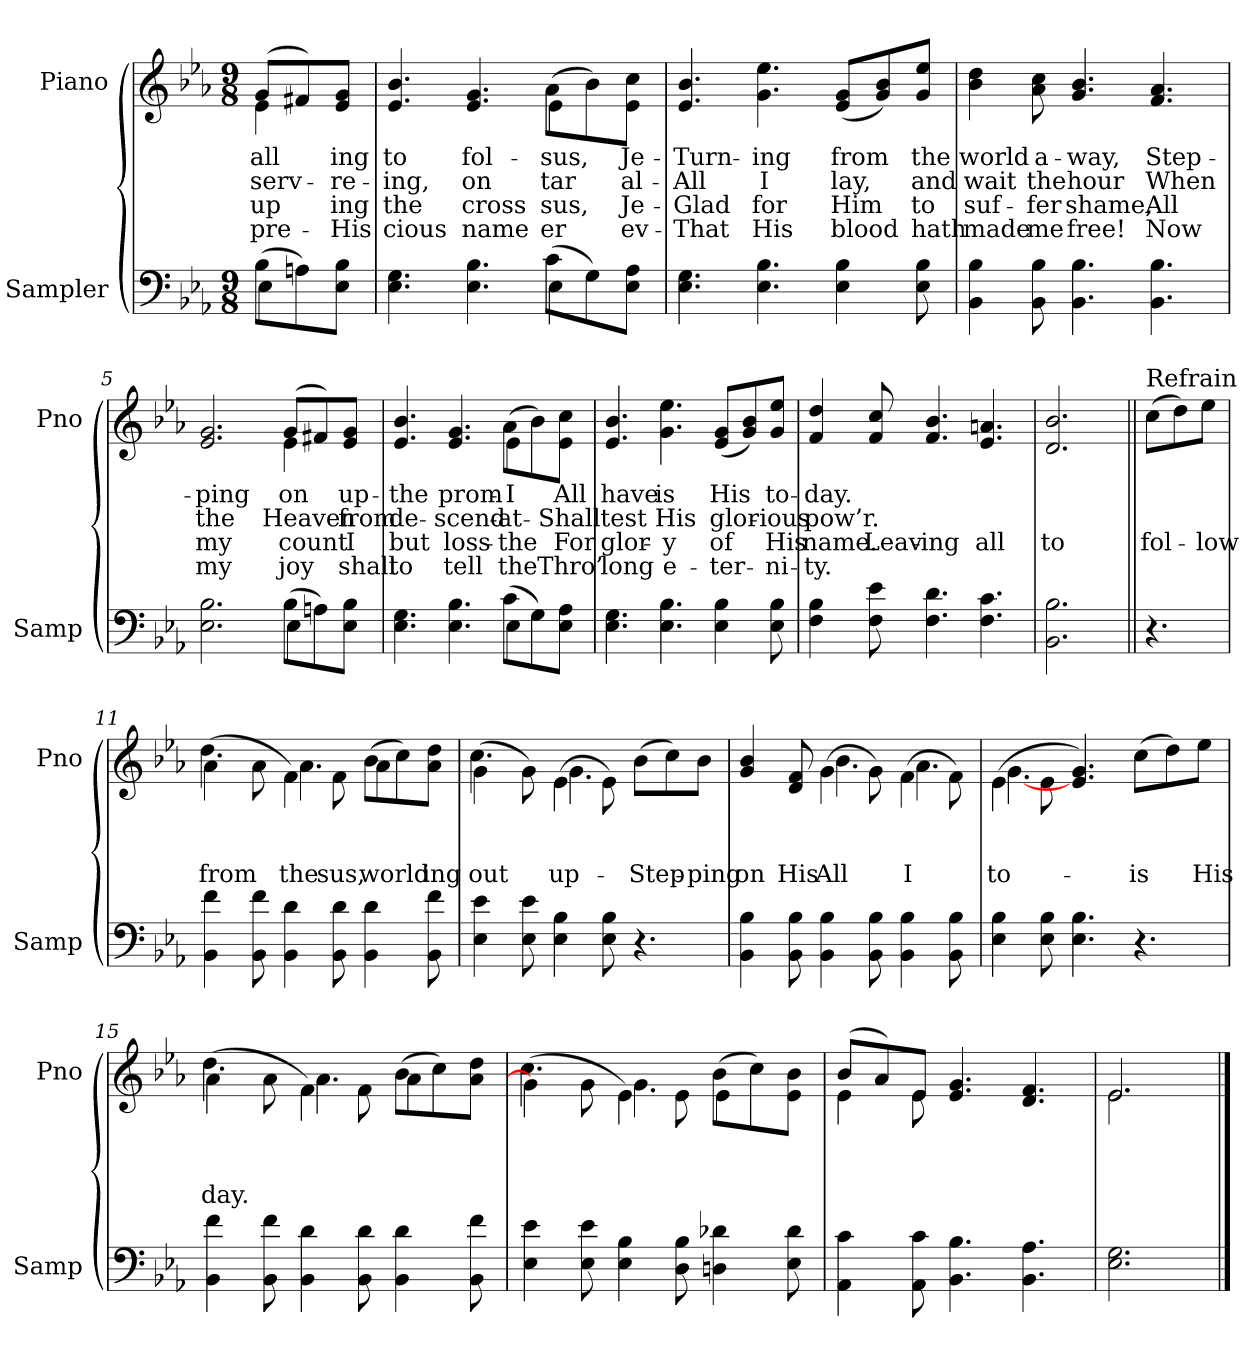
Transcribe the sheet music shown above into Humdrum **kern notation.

**kern	**kern	**text	**text	**text	**text
*part2	*part1	*part1	*part1	*part1	*part1
*staff2	*staff1	*staff1	*staff1	*staff1	*staff1
*I"Sampler	*I"Piano	*	*	*	*
*I'Samp	*I'Pno	*	*	*	*
*clefF4	*clefG2	*	*	*	*
*k[b-e-a-]	*k[b-e-a-]	*	*	*	*
*E-:	*E-:	*	*	*	*
*M9/8	*M9/8	*	*	*	*
=1	=1	=1	=1	=1	=1
*^	*^	*	*	*	*
(8B-\L	4E-	(8g/L	4e-	all	-serv-	up	pre-
8An\)	.	8f#X/)	.	.	.	.	.
8E-\ 8B-\J	8ryy	8e-/ 8g/J	8ryy	-ing	re-	-ing	His
=2	=2	=2	=2	=2	=2	=2	=2
4.E- 4.G	2.ryy	4.e- 4.b-	2.ryy	to	-ing,	the	-cious
4.E- 4.B-	.	4.e- 4.g	.	fol-	on	cross	name
(8c\L	4E-	(8a-\L	4e-	-sus,	-tar	-sus,	-er
8G\)	.	8b-\)	.	.	.	.	.
8E-\ 8A-\J	8ryy	8e-\ 8cc\J	8ryy	Je-	al-	Je-	-ev-
*v	*v	*	*	*	*	*	*
*	*v	*v	*	*	*	*
=3	=3	=3	=3	=3	=3
4.E- 4.G	4.e- 4.b-	Turn-	All	Glad	That
4.E- 4.B-	4.g 4.ee-	-ing	I	for	His
4E- 4B-	(8e-/ 8g/L	from	lay,	Him	blood
.	8g/ 8b-/)	.	.	.	.
8E- 8B-	8g/ 8ee-/J	the	and	to	hath
=4	=4	=4	=4	=4	=4
4BB- 4B-	4b- 4dd	world	wait	suf-	made
8BB- 8B-	8a- 8cc	a-	the	-fer	me
4.BB- 4.B-	4.g 4.b-	-way,	hour	shame,	free!
4.BB- 4.B-	4.f 4.a-	Step-	When	All	Now
=5	=5	=5	=5	=5	=5
*^	*^	*	*	*	*
2.E- 2.B-	2.ryy	2.e- 2.g	2.ryy	-ping	the	my	my
(8B-\L	4E-	(8g/L	4e-	-on	Heaven	count	joy
8An\)	.	8f#X/)	.	.	.	.	.
8E-\ 8B-\J	8ryy	8e-/ 8g/J	8ryy	up-	from	I	shall
=6	=6	=6	=6	=6	=6	=6	=6
4.E- 4.G	2.ryy	4.e- 4.b-	2.ryy	the	de-	but	to
4.E- 4.B-	.	4.e- 4.g	.	prom-	-scend-	loss-	tell
(8c\L	4E-	(8a-\L	4e-	I	at-	the	the
8G\)	.	8b-\)	.	.	.	.	.
8E-\ 8A-\J	8ryy	8e-\ 8cc\J	8ryy	All	Shall	For	Thro’
*v	*v	*	*	*	*	*	*
*	*v	*v	*	*	*	*
=7	=7	=7	=7	=7	=7
4.E- 4.G	4.e- 4.b-	have	-test	glor-	long
4.E- 4.B-	4.g 4.ee-	is	His	-y	e-
4E- 4B-	(8e-/ 8g/L	His	glor-	of	-ter-
.	8g/ 8b-/)	.	.	.	.
8E- 8B-	8g/ 8ee-/J	to-	-ious	His	-ni-
=8	=8	=8	=8	=8	=8
4F 4B-	4f 4dd	-day.	pow’r.	name.	-ty.
8F 8e-	8f 8cc	.	.	Leav-	.
4.F 4.d	4.f 4.b-	.	.	-ing	.
4.F 4.c	4.e- 4.an	.	.	all	.
=9	=9	=9	=9	=9	=9
2.BB- 2.B-	2.d 2.b-	.	.	to	.
=10||	=10||	=10||	=10||	=10||	=10||
!	!LO:TX:t=Refrain	!	!	!	!
4.r	(8cc\L	.	.	fol-	.
.	8dd\)	.	.	.	.
.	8ee-\J	.	.	-low	.
=11	=11	=11	=11	=11	=11
*	*^	*	*	*	*
4BB- 4f	(4a-\	4.dd	.	.	from	.
8BB- 8f	8a-\	.	.	.	.	.
4BB- 4d	4f\)	4.a-	.	.	the	.
8BB- 8d	8f\	.	.	.	-sus,	.
4BB- 4d	(8b-\L	4a-	.	.	world	.
.	8cc\)	.	.	.	.	.
8BB- 8f	8a-\ 8dd\J	8ryy	.	.	-ing	.
=12	=12	=12	=12	=12	=12	=12
4E- 4e-	(4g\	4.cc	.	.	out	.
8E- 8e-	8g\)	.	.	.	.	.
4E- 4B-	(4e-\	4.g	.	.	up-	.
8E- 8B-	8e-\)	.	.	.	.	.
4.r	(8b-\L	4.ryy	.	.	Step-	.
.	8cc\)	.	.	.	.	.
.	8b-\J	.	.	.	-ping	.
=13	=13	=13	=13	=13	=13	=13
4BB- 4B-	4g 4b-	4.ryy	.	.	-on	.
8BB- 8B-	8d 8f	.	.	.	His	.
4BB- 4B-	(4g\	4.b-	.	.	All	.
8BB- 8B-	8g\)	.	.	.	.	.
4BB- 4B-	(4f\	4.a-	.	.	I	.
8BB- 8B-	8f\)	.	.	.	.	.
=14	=14	=14	=14	=14	=14	=14
4E- 4B-	(4e-\	[4.g	.	.	to-	.
8E- 8B-	8e-\	.	.	.	.	.
4.E- 4.B-	4.e- 4.g)	2.ryy	.	.	.	.
4.r	(8cc\L	.	.	.	is	.
.	8dd\)	.	.	.	.	.
.	8ee-\J	.	.	.	His	.
=15	=15	=15	=15	=15	=15	=15
4BB- 4f	(4a-\	4.dd	.	.	-day.	.
8BB- 8f	8a-\	.	.	.	.	.
4BB- 4d	4f\)	4.a-	.	.	.	.
8BB- 8d	8f\	.	.	.	.	.
4BB- 4d	(8b-\L	4a-	.	.	.	.
.	8cc\)	.	.	.	.	.
8BB- 8f	8a-\ 8dd\J	8ryy	.	.	.	.
=16	=16	=16	=16	=16	=16	=16
4E- 4e-	(4g\]	4.cc	.	.	.	.
8E- 8e-	8g\	.	.	.	.	.
4E- 4B-	4e-\)	4.g	.	.	.	.
8D 8B-	8e-\	.	.	.	.	.
4Dn 4d-X	(8b-\L	4e-	.	.	.	.
.	8cc\)	.	.	.	.	.
8E- 8d-	8e-\ 8b-\J	8ryy	.	.	.	.
=17	=17	=17	=17	=17	=17	=17
4AA- 4c	(8b-/L	4e-	.	.	.	.
.	8a-/)	.	.	.	.	.
8AA- 8c	8e-/J	8e-	.	.	.	.
4.BB- 4.B-	4.e- 4.g	2.ryy	.	.	.	.
4.BB- 4.A-	4.d 4.f	.	.	.	.	.
=18	=18	=18	=18	=18	=18	=18
2.E- 2.G	2.e-/	2.e-	.	.	.	.
*	*v	*v	*	*	*	*
==	==	==	==	==	==
*-	*-	*-	*-	*-	*-
